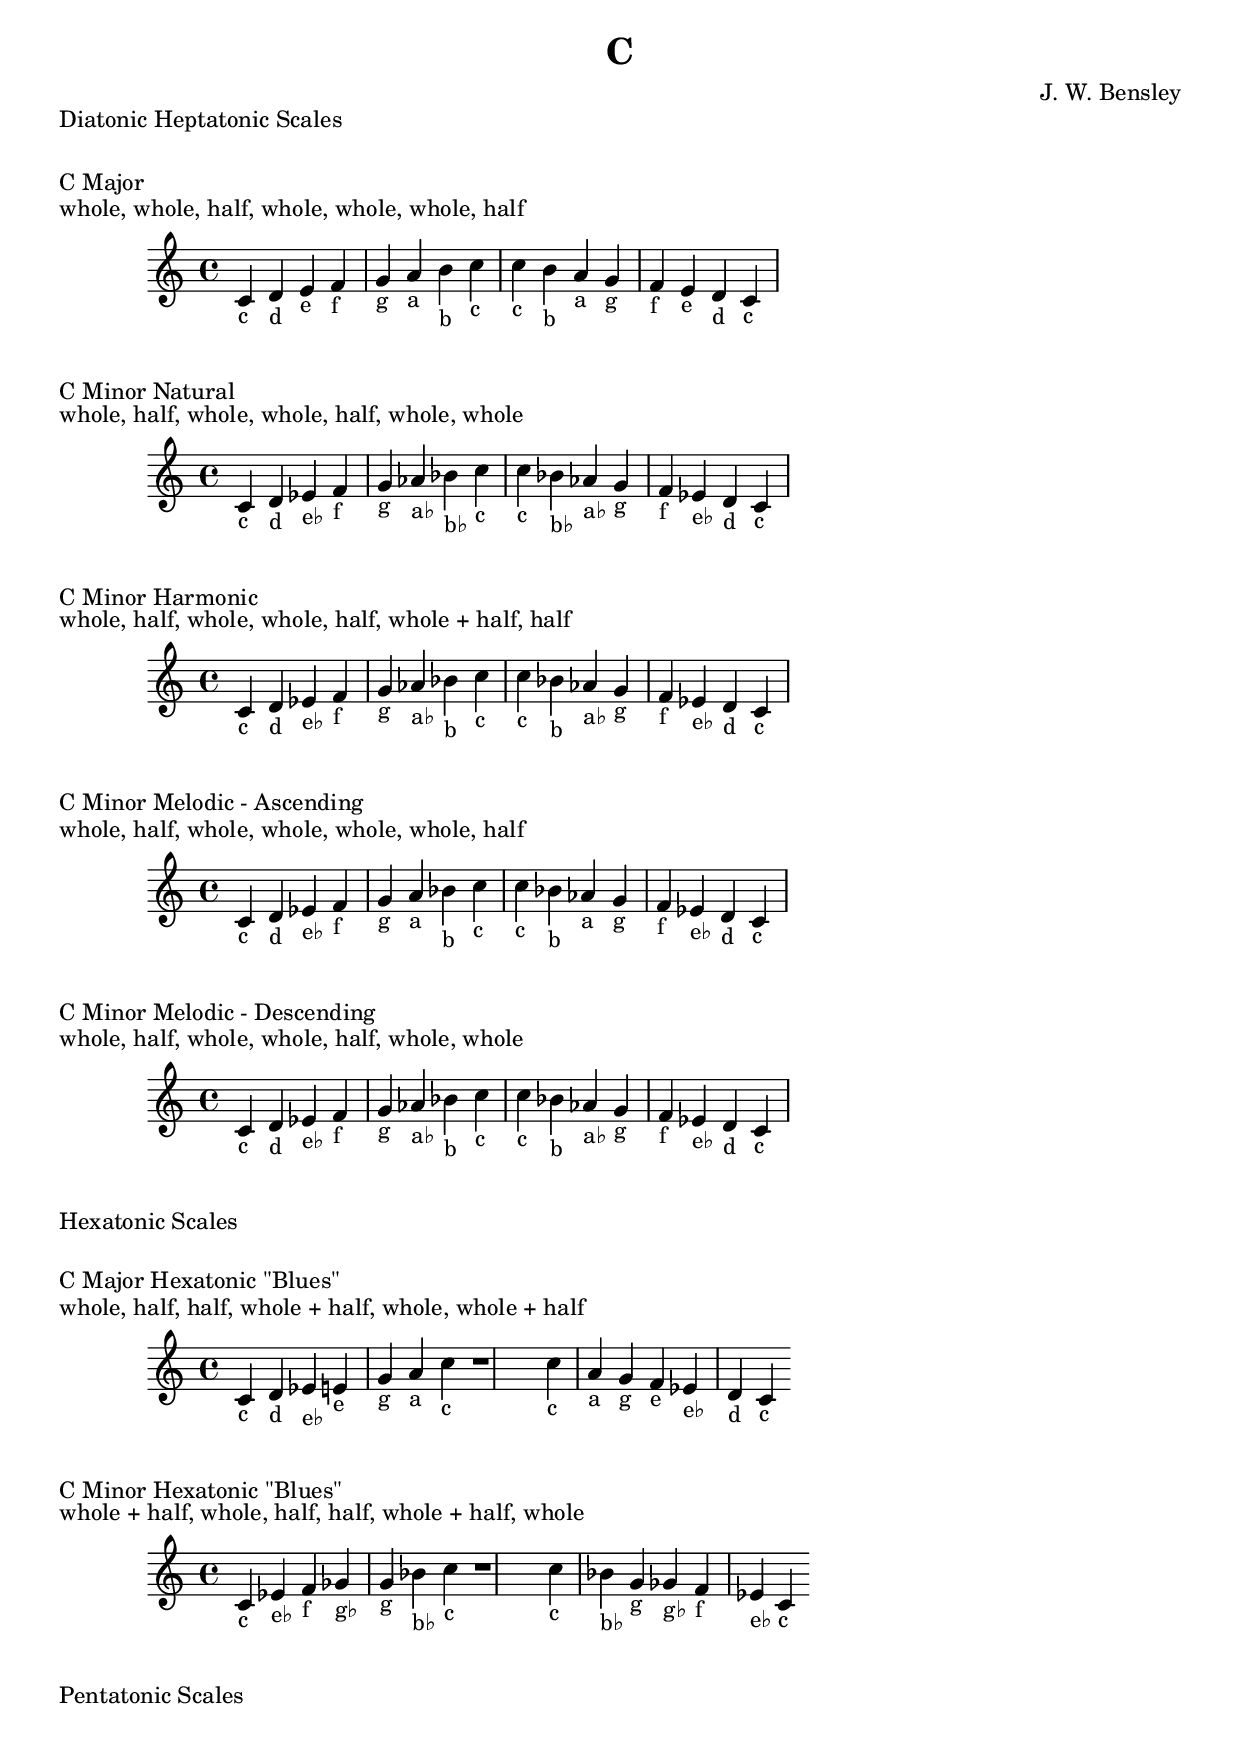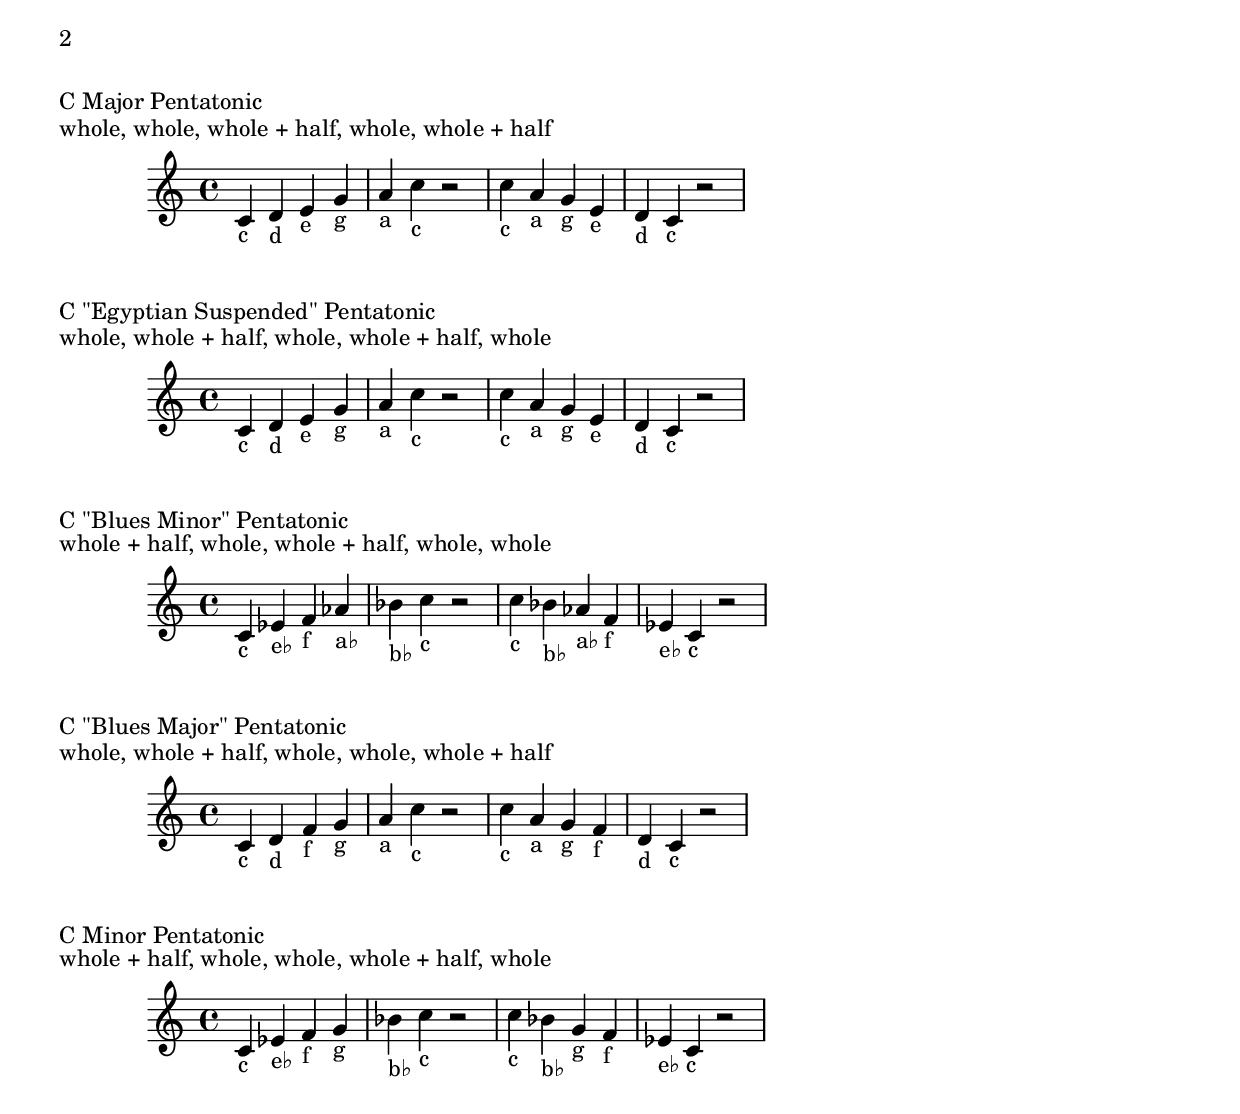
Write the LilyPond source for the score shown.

\version "2.18.2"
\language "english"

\header {
  title = "C"
  composer = "J. W. Bensley"
}\markup { "Diatonic Heptatonic Scales" }
\markup { \vspace #1 }

\markup { "C Major" }
\markup { "whole, whole, half, whole, whole, whole, half" }
\score {
  \new PianoStaff {
    \clef "treble"
    c'4-"c"
    d'-"d"
    e'-"e"
    f'-"f"
    g'-"g"
    a'-"a"
    b'-"b"
    c''-"c" |
    c''-"c"
    b'-"b"
    a'-"a"
    g'-"g"
    f'-"f"
    e'-"e"
    d'-"d"
    c'4-"c"
  }
}

\markup { "C Minor Natural" }
\markup { "whole, half, whole, whole, half, whole, whole" }
\score {
  \new PianoStaff {
    \clef "treble"
    c'4-"c"
    d'-"d"
    eflat'-"e♭"
    f'-"f"
    g'-"g"
    aflat'-"a♭"
    bflat'-"b♭"
    c''-"c" |
    c''-"c"
    bflat'-"b♭"
    aflat'-"a♭"
    g'-"g"
    f'-"f"
    eflat'-"e♭"
    d'-"d"
    c'4-"c"
  }
}


\markup { "C Minor Harmonic" }
\markup { "whole, half, whole, whole, half, whole + half, half" }
\score {
  \new PianoStaff {
    \clef "treble"
    c'4-"c"
    d'-"d"
    eflat'-"e♭"
    f'-"f"
    g'-"g"
    aflat'-"a♭"
    bflat'-"b"
    c''-"c" |
    c''-"c"
    bflat'-"b"
    aflat'-"a♭"
    g'-"g"
    f'-"f"
    eflat'-"e♭"
    d'-"d"
    c'4-"c"
  }
}

\markup { "C Minor Melodic - Ascending" }
\markup { "whole, half, whole, whole, whole, whole, half" }
\score {
  \new PianoStaff {
    \clef "treble"
    c'4-"c"
    d'-"d"
    eflat'-"e♭"
    f'-"f"
    g'-"g"
    a'-"a"
    bflat'-"b"
    c''-"c" |
    c''-"c"
    bflat'-"b"
    aflat'-"a"
    g'-"g"
    f'-"f"
    eflat'-"e♭"
    d'-"d"
    c'4-"c"
  }
}

\markup { "C Minor Melodic - Descending" }
\markup { "whole, half, whole, whole, half, whole, whole" }
\score {
  \new PianoStaff {
    \clef "treble"
    c'4-"c"
    d'-"d"
    eflat'-"e♭"
    f'-"f"
    g'-"g"
    aflat'-"a♭"
    bflat'-"b"
    c''-"c" |
    c''-"c"
    bflat'-"b"
    aflat'-"a♭"
    g'-"g"
    f'-"f"
    eflat'-"e♭"
    d'-"d"
    c'4-"c"
  }
}\markup { "Hexatonic Scales" }
\markup { \vspace #1 }

\markup { "C Major Hexatonic \"Blues\"" }
\markup { "whole, half, half, whole + half, whole, whole + half" }
\score {
  \new PianoStaff {
    \clef "treble"
    c'4-"c"
    d'-"d"
    eflat'-"e♭"
    e'-"e"
    g'-"g"
    a'-"a"
    c''-"c" 
    r1 |
    c''4-"c"
    a'-"a"
    g'-"g"
    f'-"e"
    eflat'-"e♭"
    d'-"d"
    c'-"c"
  }
}

\markup { "C Minor Hexatonic \"Blues\"" }
\markup { "whole + half, whole, half, half, whole + half, whole" }
\score {
  \new PianoStaff {
    \clef "treble"
    c'4-"c"
    eflat'-"e♭"
    f'-"f"
    gflat'-"g♭"
    g'-"g"
    bflat'-"b♭"
    c''-"c"
    r1 |
    c''4-"c"
    bflat'-"b♭"
    g'-"g"
    gflat'-"g♭"
    f'-"f"
    eflat'-"e♭"
    c'-"c"
  }
}\markup { "Pentatonic Scales" }
\markup { \vspace #1 }

\markup { "C Major Pentatonic" }
\markup { "whole, whole, whole + half, whole, whole + half" }
\score {
  \new PianoStaff {
    \clef "treble"
    c'4-"c"
    d'-"d"
    e'-"e"
    g'-"g"
    a'-"a"
    c''-"c"
    r2 |
    c''4-"c"
    a'-"a"
    g'-"g"
    e'-"e"
    d'-"d"
    c'-"c"
    r2
  }
}

\markup { "C \"Egyptian Suspended\" Pentatonic" }
\markup { "whole, whole + half, whole, whole + half, whole" }
\score {
  \new PianoStaff {
    \clef "treble"
    c'4-"c"
    d'-"d"
    e'-"e"
    g'-"g"
    a'-"a"
    c''-"c"
    r2 |
    c''4-"c"
    a'-"a"
    g'-"g"
    e'-"e"
    d'-"d"
    c'-"c"
    r2
  }
}

\markup { "C \"Blues Minor\" Pentatonic" }
\markup { "whole + half, whole, whole + half, whole, whole" }
\score {
  \new PianoStaff {
    \clef "treble"
    c'4-"c"
    eflat'-"e♭"
    f'-"f"
    aflat'-"a♭"
    bflat'-"b♭"
    c''4-"c"
    r2 |
    c''4-"c"
    bflat'-"b♭"
    aflat'-"a♭"
    f'-"f"
    eflat'-"e♭"
    c'-"c"
    r2
  }
}

\markup { "C \"Blues Major\" Pentatonic" }
\markup { "whole, whole + half, whole, whole, whole + half" }
\score {
  \new PianoStaff {
    \clef "treble"
    c'4-"c"
    d'-"d"
    f'-"f"
    g'-"g"
    a'-"a"
    c''-"c"
    r2 |
    c''4-"c"
    a'-"a"
    g'-"g"
    f'-"f"
    d'-"d"
    c'-"c"
    r2
  }
}

\markup { "C Minor Pentatonic" }
\markup { "whole + half, whole, whole, whole + half, whole" }
\score {
  \new PianoStaff {
    \clef "treble"
    c'4-"c"
    eflat'-"e♭"
    f'-"f"
    g'-"g"
    bflat'-"b♭"
    c''-"c"
    r2 |
    c''4-"c"
    bflat'-"b♭"
    g'-"g"
    f'-"f"
    eflat'-"e♭"
    c'-"c"
    r2
  }
}